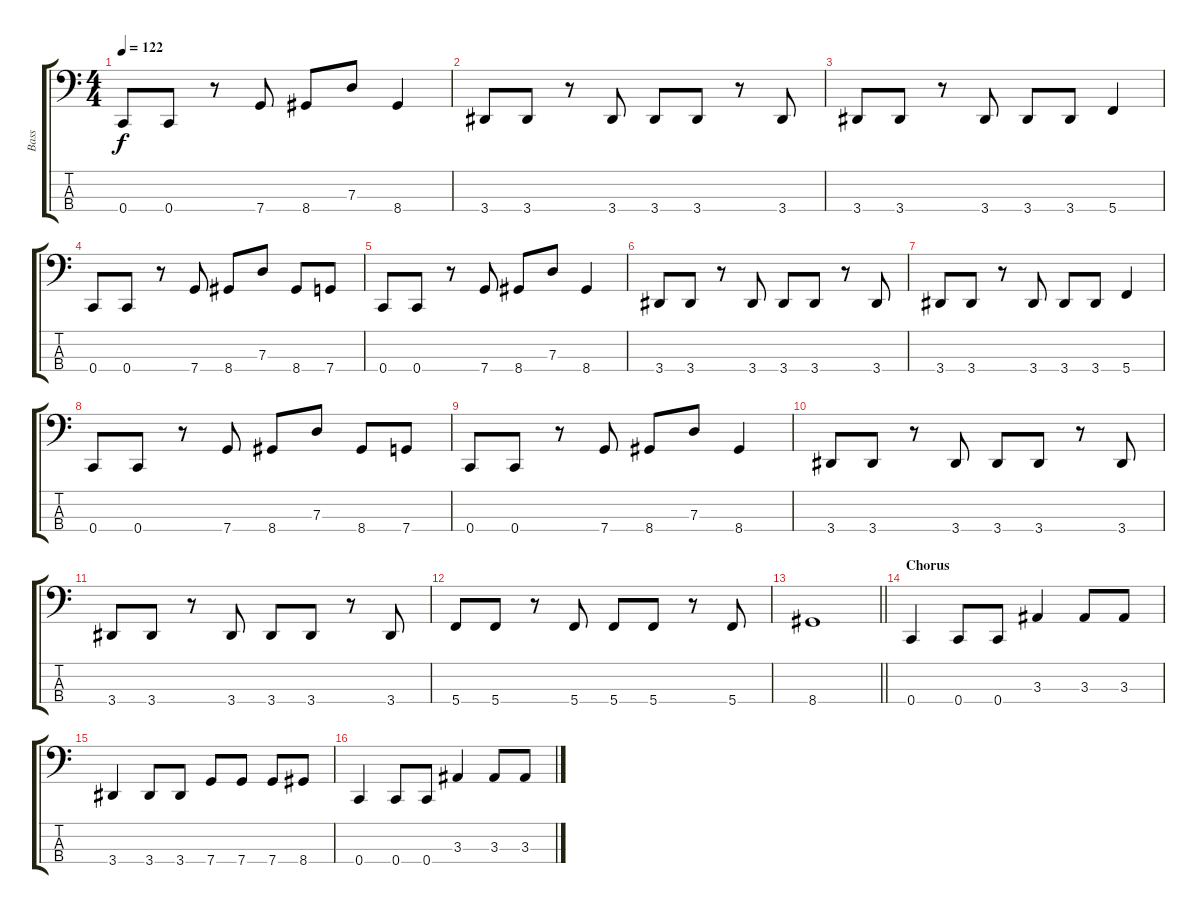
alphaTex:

\track ("Bass" "Bass") {instrument electricbassfinger}
\staff {score tabs}
\tuning (F2 C2 G1 C1) {hide}
\ts (4 4)
\tempo 122
\clef f4
\ks c
0.4.8{dy f} 0.4.8 r.8 7.4.8 8.4.8 7.3.8 8.4.4 |
3.4.8 3.4.8 r.8 3.4.8 3.4.8 3.4.8 r.8 3.4.8 |
3.4.8 3.4.8 r.8 3.4.8 3.4.8 3.4.8 5.4.4 |
0.4.8 0.4.8 r.8 7.4.8 8.4.8 7.3.8 8.4.8 7.4.8 |
0.4.8 0.4.8 r.8 7.4.8 8.4.8 7.3.8 8.4.4 |
3.4.8 3.4.8 r.8 3.4.8 3.4.8 3.4.8 r.8 3.4.8 |
3.4.8 3.4.8 r.8 3.4.8 3.4.8 3.4.8 5.4.4 |
0.4.8 0.4.8 r.8 7.4.8 8.4.8 7.3.8 8.4.8 7.4.8 |
0.4.8 0.4.8 r.8 7.4.8 8.4.8 7.3.8 8.4.4 |
3.4.8 3.4.8 r.8 3.4.8 3.4.8 3.4.8 r.8 3.4.8 |
3.4.8 3.4.8 r.8 3.4.8 3.4.8 3.4.8 r.8 3.4.8 |
5.4.8 5.4.8 r.8 5.4.8 5.4.8 5.4.8 r.8 5.4.8 |
\barLineRight lightlight
8.4.1 |
\section ("" "Chorus")
0.4.4 0.4.8 0.4.8 3.3.4 3.3.8 3.3.8 |
3.4.4 3.4.8 3.4.8 7.4.8 7.4.8 7.4.8 8.4.8 |
0.4.4 0.4.8 0.4.8 3.3.4 3.3.8 3.3.8
